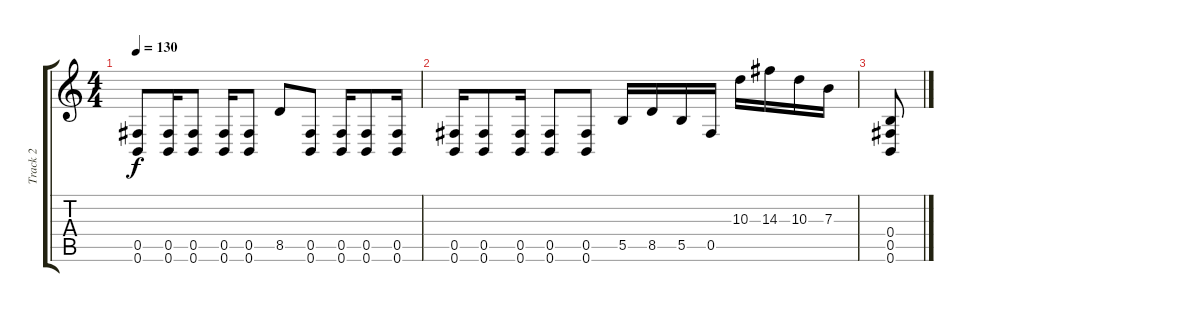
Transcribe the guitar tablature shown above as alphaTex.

\track ("Track 2" "Track 2") {instrument distortionguitar}
\staff {score tabs}
\tuning (Db4 Ab3 E3 B2 Gb2 B1) {hide}
\ts (4 4)
\tempo 130
\clef g2
\ks c
(0.5 0.6).8{dy f} (0.5 0.6).16 (0.5 0.6).8 (0.5 0.6).16 (0.5 0.6).8 8.5.8 (0.5 0.6).8 (0.5 0.6).16 (0.5 0.6).8 (0.5 0.6).16 |
(0.5 0.6).16 (0.5 0.6).8 (0.5 0.6).16 (0.5 0.6).8 (0.5 0.6).8 5.5.16 8.5.16 5.5.16 0.5.16 10.3.16 14.3.16 10.3.16 7.3.16 |
(0.4 0.5 0.6).8
